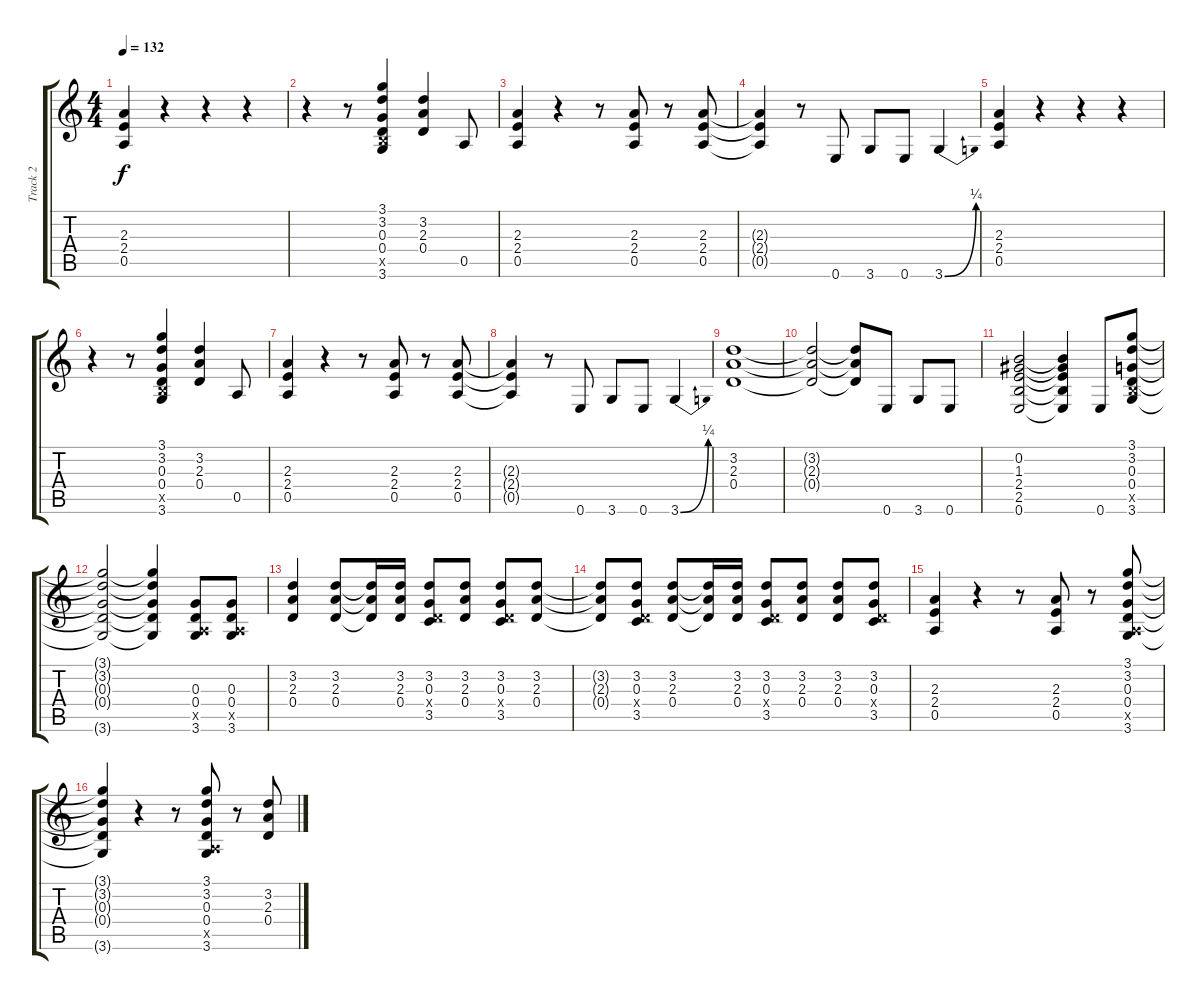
\track ("Track 2" "Track 2") {instrument distortionguitar}
\staff {score tabs}
\tuning (E4 B3 G3 D3 A2 E2) {hide}
\ts (4 4)
\tempo 132
\clef g2
\ks c
(2.3 2.4 0.5).4{dy f} r.4 r.4 r.4 |
r.4 r.8 (3.1 3.2 0.3 0.4 2.5{x} 3.6).4 (3.2 2.3 0.4).4 0.5.8 |
(2.3 2.4 0.5).4 r.4 r.8 (2.3 2.4 0.5).8 r.8 (2.3 2.4 0.5).8 |
(2.3{t} 2.4{t} 0.5{t}).4 r.8 0.6.8 3.6.8 0.6.8 3.6{be (bend 0 0 60 1)}.4 |
(2.3 2.4 0.5).4 r.4 r.4 r.4 |
r.4 r.8 (3.1 3.2 0.3 0.4 2.5{x} 3.6).4 (3.2 2.3 0.4).4 0.5.8 |
(2.3 2.4 0.5).4 r.4 r.8 (2.3 2.4 0.5).8 r.8 (2.3 2.4 0.5).8 |
(2.3{t} 2.4{t} 0.5{t}).4 r.8 0.6.8 3.6.8 0.6.8 3.6{be (bend 0 0 60 1)}.4 |
(3.2 2.3 0.4).1 |
(3.2{t} 2.3{t} 0.4{t}).2 (3.2{t} 2.3{t} 0.4{t}).8 0.6.8 3.6.8 0.6.8 |
(0.2 1.3 2.4 2.5 0.6).2 (0.2{t} 1.3{t} 2.4{t} 2.5{t} 0.6{t}).4 0.6.8 (3.1 3.2 0.3 0.4 2.5{x} 3.6).8 |
(3.1{t} 3.2{t} 0.3{t} 0.4{t} 3.6{t}).2 (3.1{t} 3.2{t} 0.3{t} 0.4{t} 3.6{t}).4 (0.3 0.4 0.5{x} 3.6).8 (0.3 0.4 0.5{x} 3.6).8 |
(3.2 2.3 0.4).4 (3.2 2.3 0.4).8 (3.2{t} 2.3{t} 0.4{t}).16 (3.2 2.3 0.4).16 (3.2 0.3 0.4{x} 3.5).8 (3.2 2.3 0.4).8 (3.2 0.3 0.4{x} 3.5).8 (3.2 2.3 0.4).8 |
(3.2{t} 2.3{t} 0.4{t}).8 (3.2 0.3 0.4{x} 3.5).8 (3.2 2.3 0.4).8 (3.2{t} 2.3{t} 0.4{t}).16 (3.2 2.3 0.4).16 (3.2 0.3 0.4{x} 3.5).8 (3.2 2.3 0.4).8 (3.2 2.3 0.4).8 (3.2 0.3 0.4{x} 3.5).8 |
(2.3 2.4 0.5).4 r.4 r.8 (2.3 2.4 0.5).8 r.8 (3.1 3.2 0.3 0.4 0.5{x} 3.6).8 |
(3.1{t} 3.2{t} 0.3{t} 0.4{t} 3.6{t}).4 r.4 r.8 (3.1 3.2 0.3 0.4 0.5{x} 3.6).8 r.8 (3.2 2.3 0.4).8
